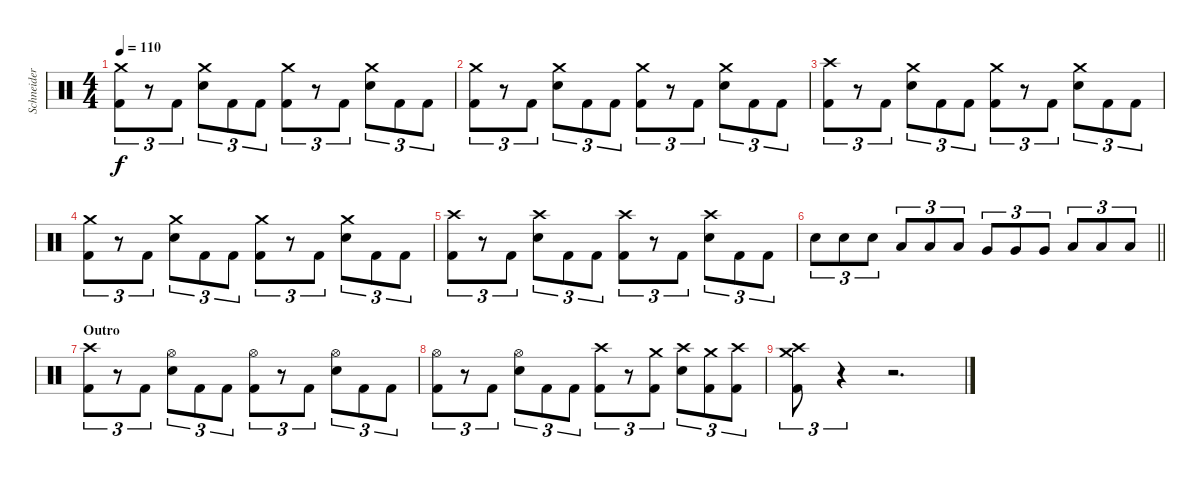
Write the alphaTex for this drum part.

\track ("Schneider" "Schneider") {instrument percussion}
\staff {score}
\articulation defaults
\ts (4 4)
\tempo 110
\clef neutral
\ks c
("Crash medium (hit)" "Kick (hit) 2").8{tu (3 2) dy f} r.8{tu (3 2)} "Kick (hit) 2".8{tu (3 2)} ("Crash medium (hit)" "Electric Snare (hit)").8{tu (3 2)} "Kick (hit) 2".8{tu (3 2)} "Kick (hit) 2".8{tu (3 2)} ("Crash medium (hit)" "Kick (hit) 2").8{tu (3 2)} r.8{tu (3 2)} "Kick (hit) 2".8{tu (3 2)} ("Crash medium (hit)" "Electric Snare (hit)").8{tu (3 2)} "Kick (hit) 2".8{tu (3 2)} "Kick (hit) 2".8{tu (3 2)} |
("Crash medium (hit)" "Kick (hit) 2").8{tu (3 2)} r.8{tu (3 2)} "Kick (hit) 2".8{tu (3 2)} ("Crash medium (hit)" "Electric Snare (hit)").8{tu (3 2)} "Kick (hit) 2".8{tu (3 2)} "Kick (hit) 2".8{tu (3 2)} ("Crash medium (hit)" "Kick (hit) 2").8{tu (3 2)} r.8{tu (3 2)} "Kick (hit) 2".8{tu (3 2)} ("Crash medium (hit)" "Electric Snare (hit)").8{tu (3 2)} "Kick (hit) 2".8{tu (3 2)} "Kick (hit) 2".8{tu (3 2)} |
("Crash high (hit)" "Kick (hit) 2").8{tu (3 2)} r.8{tu (3 2)} "Kick (hit) 2".8{tu (3 2)} ("Crash medium (hit)" "Electric Snare (hit)").8{tu (3 2)} "Kick (hit) 2".8{tu (3 2)} "Kick (hit) 2".8{tu (3 2)} ("Crash medium (hit)" "Kick (hit) 2").8{tu (3 2)} r.8{tu (3 2)} "Kick (hit) 2".8{tu (3 2)} ("Crash medium (hit)" "Electric Snare (hit)").8{tu (3 2)} "Kick (hit) 2".8{tu (3 2)} "Kick (hit) 2".8{tu (3 2)} |
("Crash medium (hit)" "Kick (hit) 2").8{tu (3 2)} r.8{tu (3 2)} "Kick (hit) 2".8{tu (3 2)} ("Crash medium (hit)" "Electric Snare (hit)").8{tu (3 2)} "Kick (hit) 2".8{tu (3 2)} "Kick (hit) 2".8{tu (3 2)} ("Crash medium (hit)" "Kick (hit) 2").8{tu (3 2)} r.8{tu (3 2)} "Kick (hit) 2".8{tu (3 2)} ("Crash medium (hit)" "Electric Snare (hit)").8{tu (3 2)} "Kick (hit) 2".8{tu (3 2)} "Kick (hit) 2".8{tu (3 2)} |
("Crash high (hit)" "Kick (hit) 2").8{tu (3 2)} r.8{tu (3 2)} "Kick (hit) 2".8{tu (3 2)} ("Crash high (hit)" "Electric Snare (hit)").8{tu (3 2)} "Kick (hit) 2".8{tu (3 2)} "Kick (hit) 2".8{tu (3 2)} ("Crash high (hit)" "Kick (hit) 2").8{tu (3 2)} r.8{tu (3 2)} "Kick (hit) 2".8{tu (3 2)} ("Crash high (hit)" "Electric Snare (hit)").8{tu (3 2)} "Kick (hit) 2".8{tu (3 2)} "Kick (hit) 2".8{tu (3 2)} |
\barLineRight lightlight "Electric Snare (hit)".8{tu (3 2)} "Electric Snare (hit)".8{tu (3 2)} "Electric Snare (hit)".8{tu (3 2)} "Low Tom (hit)".8{tu (3 2)} "Low Tom (hit)".8{tu (3 2)} "Low Tom (hit)".8{tu (3 2)} "Very Low Tom (hit)".8{tu (3 2)} "Very Low Tom (hit)".8{tu (3 2)} "Very Low Tom (hit)".8{tu (3 2)} "Low Floor Tom (hit)".8{tu (3 2)} "Low Floor Tom (hit)".8{tu (3 2)} "Low Floor Tom (hit)".8{tu (3 2)}
|
\section ("" "Outro")
("Crash high (hit)" "Kick (hit) 2").8{tu (3 2)} r.8{tu (3 2)} "Kick (hit) 2".8{tu (3 2)} ("Hi-Hat (open)" "Electric Snare (hit)").8{tu (3 2)} "Kick (hit) 2".8{tu (3 2)} "Kick (hit) 2".8{tu (3 2)} ("Hi-Hat (open)" "Kick (hit) 2").8{tu (3 2)} r.8{tu (3 2)} "Kick (hit) 2".8{tu (3 2)} ("Hi-Hat (open)" "Electric Snare (hit)").8{tu (3 2)} "Kick (hit) 2".8{tu (3 2)} "Kick (hit) 2".8{tu (3 2)} |
("Hi-Hat (open)" "Kick (hit) 2").8{tu (3 2)} r.8{tu (3 2)} "Kick (hit) 2".8{tu (3 2)} ("Hi-Hat (open)" "Electric Snare (hit)").8{tu (3 2)} "Kick (hit) 2".8{tu (3 2)} "Kick (hit) 2".8{tu (3 2)} ("Crash high (hit)" "Kick (hit) 2").8{tu (3 2)} r.8{tu (3 2)} ("Crash medium (hit)" "Kick (hit) 2").8{tu (3 2)} ("Crash high (hit)" "Electric Snare (hit)").8{tu (3 2)} ("Crash medium (hit)" "Kick (hit) 2").8{tu (3 2)} ("Crash high (hit)" "Kick (hit) 2").8{tu (3 2)} |
("Crash medium (hit)" "Crash high (hit)" "Kick (hit) 2").8{tu (3 2)} r.4{tu (3 2)} r.2{d}
